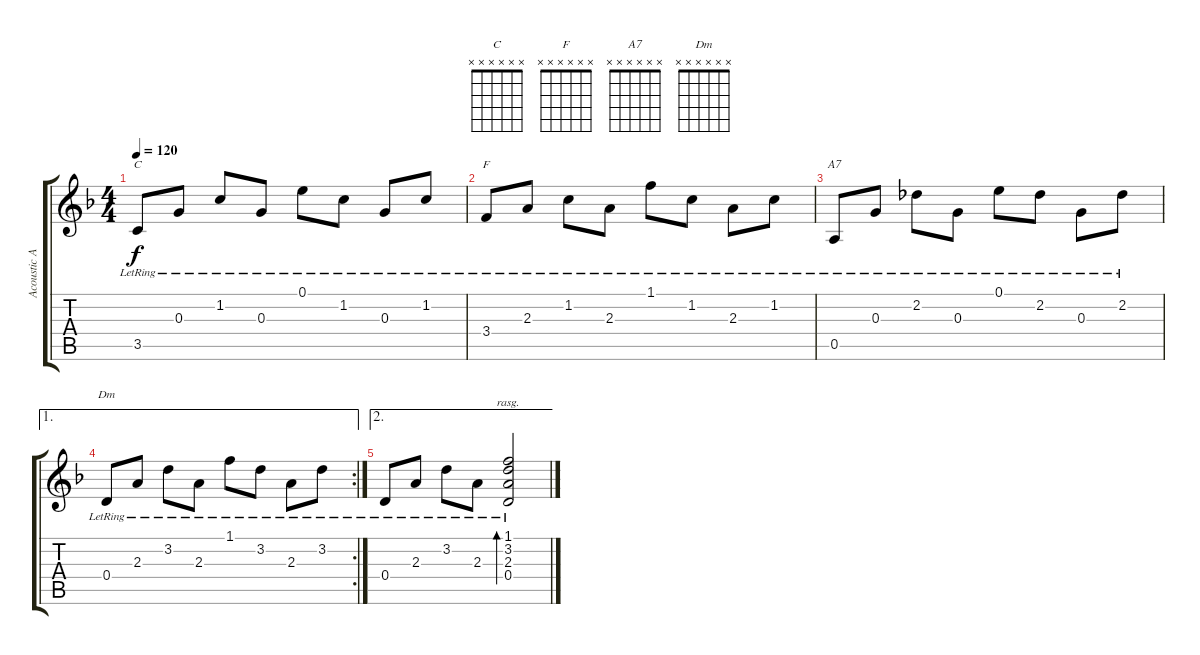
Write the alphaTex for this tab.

\track ("Acoustic Arpeggios" "Acoustic A") {instrument acousticguitarsteel}
\staff {score tabs}
\tuning (E4 B3 G3 D3 A2 E2) {hide}
\chord ("C" x x x x x x)
\chord ("F" x x x x x x)
\chord ("A7" x x x x x x)
\chord ("Dm" x x x x x x)
\ts (4 4)
\tempo 120
\clef g2
\ks dminor
3.5{lr}.8{ch "C" dy f} 0.3{lr}.8 1.2{lr}.8 0.3{lr}.8 0.1{lr}.8 1.2{lr}.8 0.3{lr}.8 1.2{lr}.8 |
3.4{lr}.8{ch "F"} 2.3{lr}.8 1.2{lr}.8 2.3{lr}.8 1.1{lr}.8 1.2{lr}.8 2.3{lr}.8 1.2{lr}.8 |
0.5{lr}.8{ch "A7"} 0.3{lr}.8 2.2{lr}.8 0.3{lr}.8 0.1{lr}.8 2.2{lr}.8 0.3{lr}.8 2.2{lr}.8 |
\ae 1
\rc 2
0.4{lr}.8{ch "Dm"} 2.3{lr}.8 3.2{lr}.8 2.3{lr}.8 1.1{lr}.8 3.2{lr}.8 2.3{lr}.8 3.2{lr}.8 |
\ae 2
0.4{lr}.8 2.3{lr}.8 3.2{lr}.8 2.3{lr}.8 (1.1{lr} 3.2{lr} 2.3{lr} 0.4{lr}).2{bd 60 rasg ii}
